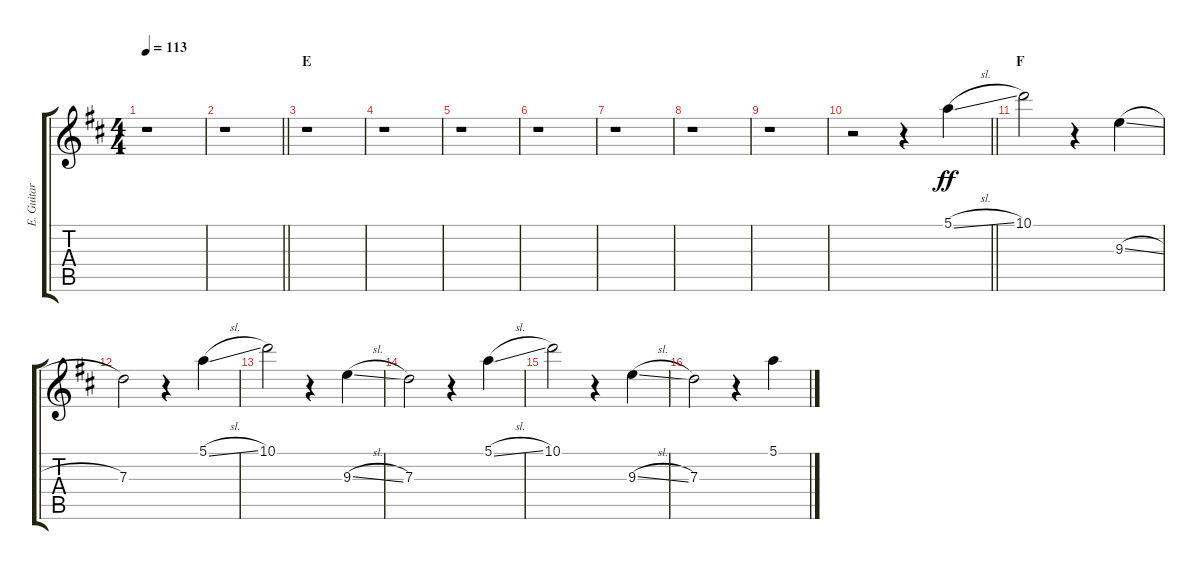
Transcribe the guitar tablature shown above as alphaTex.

\track ("E. Guitar III" "E. Guitar ") {instrument electricguitarjazz}
\staff {score tabs}
\tuning (E4 B3 G3 D3 A2 E2) {hide}
\ts (4 4)
\tempo 113
\clef g2
\ks d
r.1{dy ff} |
\barLineRight lightlight
r.1 |
\section ("" "E")
r.1 |
r.1 |
r.1 |
r.1 |
r.1 |
r.1 |
r.1 |
\barLineRight lightlight
r.2 r.4 5.1{sl}.4 |
\section ("" "F")
10.1.2 r.4 9.3{sl}.4 |
7.3.2 r.4 5.1{sl}.4 |
10.1.2 r.4 9.3{sl}.4 |
7.3.2 r.4 5.1{sl}.4 |
10.1.2 r.4 9.3{sl}.4 |
7.3.2 r.4 5.1{sl}.4
